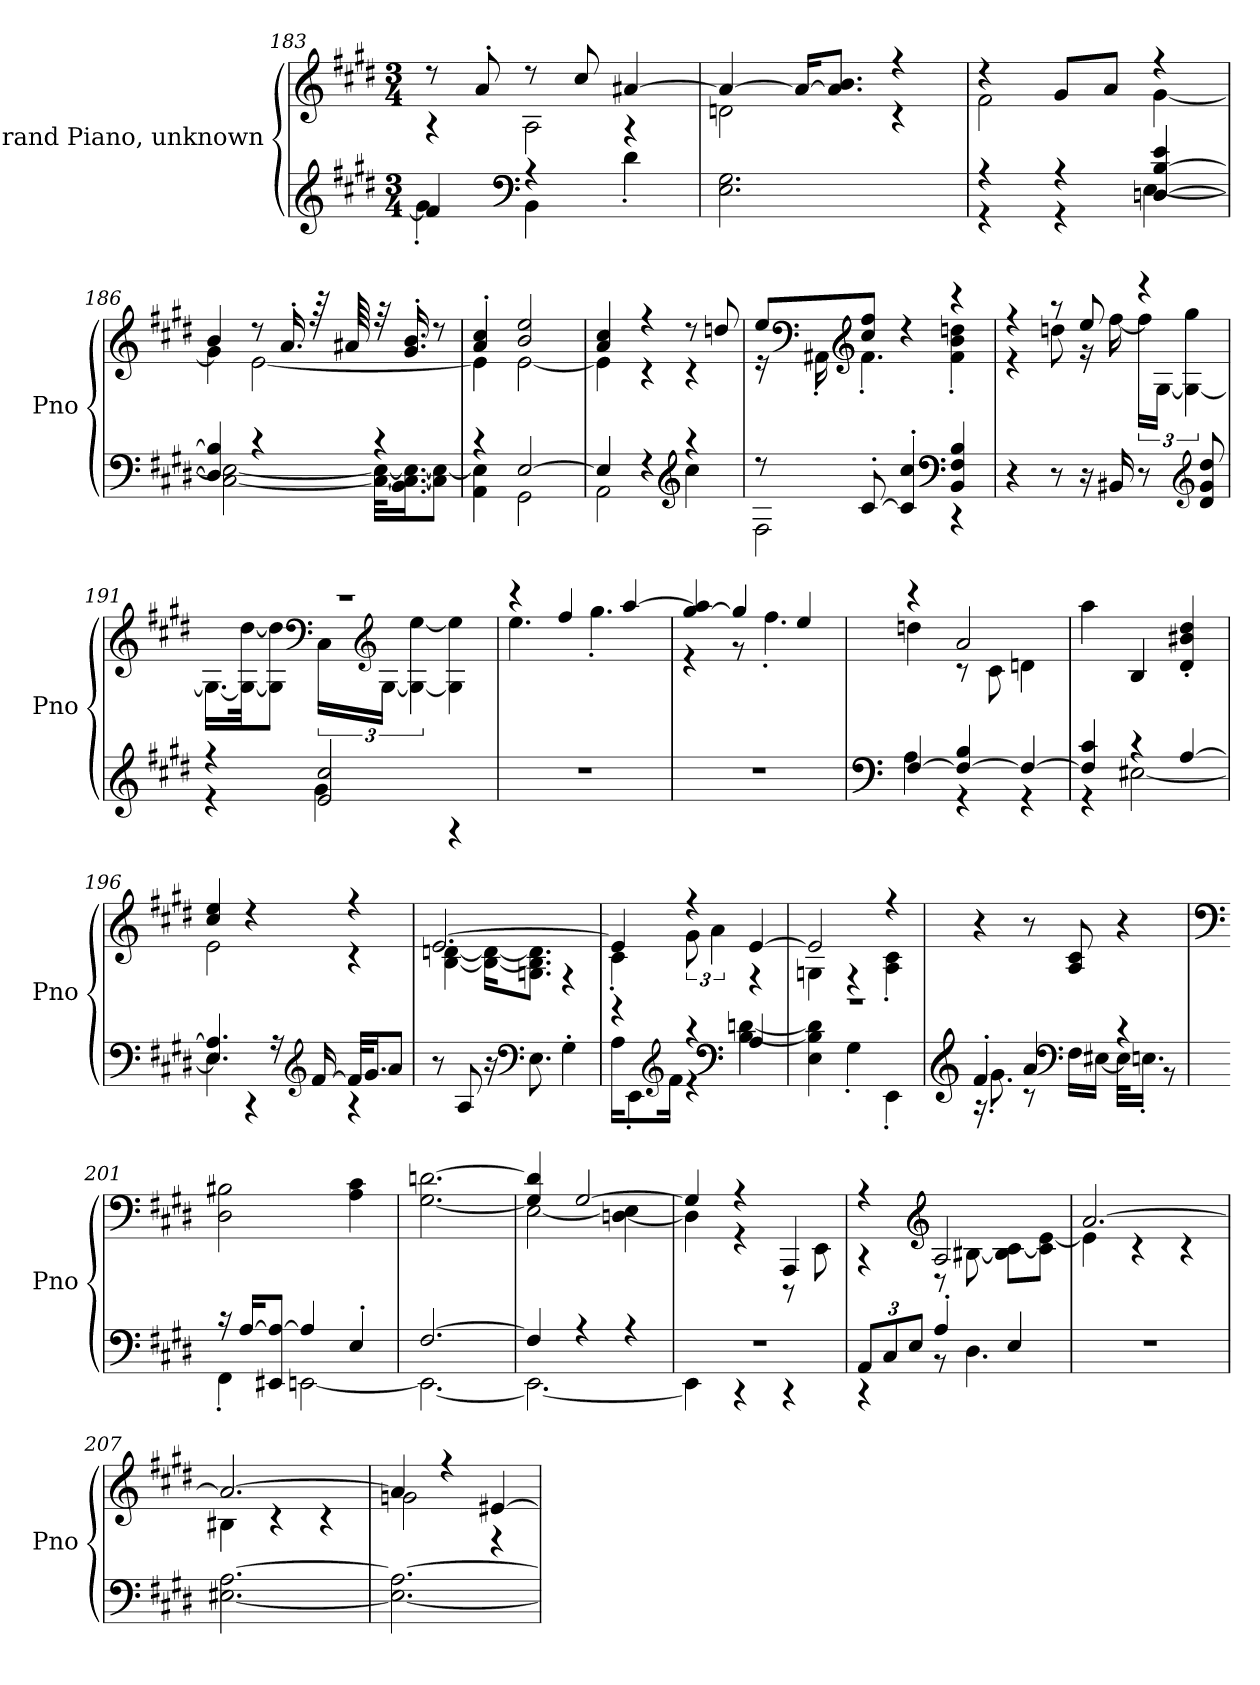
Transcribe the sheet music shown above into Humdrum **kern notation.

**kern	**kern
*part1	*part1
*staff2	*staff1
*I"Grand Piano, unknown	*
*I'Pno	*
*clefG2	*clefG2
*k[f#c#g#d#]	*k[f#c#g#d#]
*M3/4	*M3/4
=183	=183
*^	*^
4f#/]	4g#'\	8r	4r
.	.	8a'/	.
*clefF4	*	*	*
4r	4BB\	8r	2A\
.	.	8cc#/	.
4r	4d#'\	[4a#X/	.
*v	*v	*	*
=184	=184	=184
2.E\ 2.G#\	4a#/_	2dn\
.	16a#/KL_	.
.	8.a#/] 8.b/J	.
.	4r	4r
!!LO:LB:g=z	!!
=185	=185	=185
*^	*	*
4r	4r	4r	2f#\
4r	4r	8g#/L	.
.	.	8a/J	.
[4Dn/ [4B/ 4e/	[4E\	4r	[4g#\
=186	=186	=186	=186
4D/] 4B/]	[2C#\ 2E\_	4b/	4g#\]
4r	.	8r	[2e\
.	.	16.a'/	.
.	.	64r	.
.	.	64a#X/	.
4r	32C#\_ 32E\_KLL	32r	.
.	16.BB\ 16.C#\_ 16.E\_J	16.g#/' 16.b/'	.
.	8C#\] 8E\_J	8r	.
=187	=187	=187	=187
4r	4AA\ 4E\]	4a/' 4cc#/'	4e\]
[2E/	2GG#\	2b/ 2ee/	[2e\
=188	=188	=188	=188
4E/]	2AA\	4a/ 4cc#/	4e\]
4r	.	4r	4r
*clefG2	*	*	*
4r	4cc#\	8r	4r
.	.	8ddn/	.
=189	=189	=189	=189
8r	2F#\	8ee/L	16r
*	*	*clefF4	*
.	.	.	16AA#X'\
*	*	*clefG2	*
[8c#'/	.	8cc#/ 8ff#/J	4.f#'\
4c#/]' 4cc#/'	.	4r	.
*clefF4	*	*	*
4BB/ 4F#/ 4B/	4r	4r	4f#\' 4b\' 4ddn\'
*v	*v	*	*
!!LO:PB:g=z	!!
=190	=190	=190
4r	4r	4r
8r	8r	8ddn\
16r	8ee/	16r
16BB#X/	.	[16ff#\
8r	4r	24ff#\LL]
.	.	[24G#\JJ
.	.	6G#\_ 6gg#\
*clefG2	*	*
8d#/ 8g#/ 8dd#/	.	.
=191	=191	=191
*^	*	*
4r	4r	2.r	16.G#\LL_
.	.	.	32G#\_ [32dd#\JK
.	.	.	8G#\] 8dd#\]J
*	*	*clefF4	*
2e/ 2cc#/	4g#\	.	24C#\LL
*	*	*clefG2	*
.	.	.	[24G#\JJ
.	.	.	6G#\_ [6ee\
.	4r	.	4G#\] 4ee\]
*v	*v	*	*
=192	=192	=192
2.r	4r	4.ee\
.	4ff#/	.
.	.	4.gg#'\
.	[4aa/	.
=193	=193	=193
2.r	[4gg#/ 4aa/]	4r
.	4gg#/]	8r
.	.	4.ff#'\
.	4ee/	.
=194	=194	=194
*clefF4	*	*
*^	*	*
[4F#/	4A\	4r	4ddn\
4F#/_ 4B/	4r	2a/	8r
.	.	.	8c#\
4F#/_	4r	.	4dn\
*	*	*v	*v
!!LO:LB:g=z
=195	=195	=195
4F#/] 4c#/	4r	4aa\
4r	[2E#X\	4B/
[4A/	.	4d#/' 4b#X/' 4dd#/'
=196	=196	=196
*	*	*^
4.E/ 4.A/]	4E#\]	4cc#/ 4ee/	2e\
.	4r	4r	.
16r	.	.	.
*clefG2	*	*	*
[16f#/	.	.	.
32f#/KLL]	4r	4r	4r
16.g#/J	.	.	.
8a/J	.	.	.
*v	*v	*	*
=197	=197	=197
8r	[2.e/	[4B\ [4dn\
8A/	.	.
16r	.	16B\_ 16d\_KL
*clefF4	*	*
8.E\	.	8.Gn\ 8.B\] 8.d\]J
4G#'\	.	4r
=198	=198	=198
*^	*	*
4r	16A\KL	4e/]	4c#'\
.	8EE'\	.	.
*clefG2	*	*	*
.	16f#\Jk	.	.
4r	4r	4r	12g#\
.	.	.	6a\
*clefF4	*	*	*
4A/	[4B\ [4dn\	[4e/	4r
=199	=199	=199	=199
2.r	4E\ 4B\] 4d\]	2e/]	4Gn\
.	4G#'\	.	4r
.	4EE'\	4r	4A\' 4c#\'
*	*	*v	*v
!!LO:LB:g=z
=200	=200	=200
*clefG2	*	*
4f#'/	16r	4r
.	8.g#'\	.
4a/	8r	8r
*clefF4	*	*
.	16F#\LL	8A/ 8c#/
.	[16E#X\JJ	.
4r	32E#\KLL]	4r
.	16.En'\JJ	.
.	8r	.
=201	=201	=201
*	*	*clefF4
16r	4FF#'\	2D#\ 2B#X\
[16A/KL	.	.
8EE#X/ 8A/_J	.	.
4A/]	[2EEn\	.
4E'/	.	4A\ 4c#\
=202	=202	=202
[2.F#/	2.EE\_	[2.G#\ [2.dn\
=203	=203	=203
*	*	*^
4F#/]	2.EE\_	4G#/] 4d/]	[2E\
4r	.	[2G#/	.
4r	.	.	[4Dn\ 4E\]
=204	=204	=204	=204
2.r	4EE\]	4G#/]	4D\]
.	4r	4r	4r
.	4r	4AAA/	8r
.	.	.	8EE\
!!LO:LB:g=z	!!
=205	=205	=205	=205
*Xbrackettup	*	*	*
12AA/L	4r	4r	4r
12C#/	.	.	.
12E/J	.	.	.
*	*	*clefG2	*
4A'/	8r	2A/	8r
.	4.D#\	.	[8B#X\
4E/	.	.	8B#\] [8c#\L
.	.	.	8c#\] [8e\J
*v	*v	*	*
=206	=206	=206
2.r	[2.a/	4e\]
.	.	4r
.	.	4r
=207	=207	=207
[2.E#X\ [2.A\	2.a/_	4B#X\
.	.	4r
.	.	4r
=208	=208	=208
2.E#\_ 2.A\_	4a/]	2gn\
.	4r	.
.	[4e#X/	4r
*	*v	*v
=	=
*-	*-
